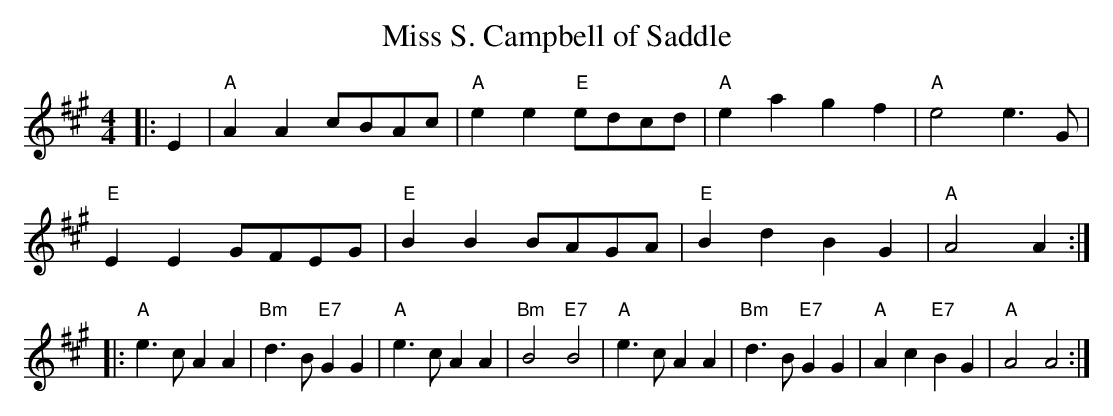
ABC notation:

X:1
T:Miss S. Campbell of Saddle
M:4/4
L:1/4
K:A
|:E|"A"AA c/2B/2A/2c/2|"A"ee "E"e/2d/2c/2d/2|"A"ea gf|"A"e2 e3/2G/2|
"E"EE G/2F/2E/2G/2|"E"BB B/2A/2G/2A/2|"E"Bd BG|"A"A2 A:|
|:"A"e3/2c/2 AA|"Bm"d3/2B/2 "E7"GG|"A"e3/2c/2 AA|"Bm"B2 "E7"B2|"A"e3/2c/2 AA|\
"Bm"d3/2B/2 "E7"GG|"A"Ac "E7"BG|"A"A2 A2:|
